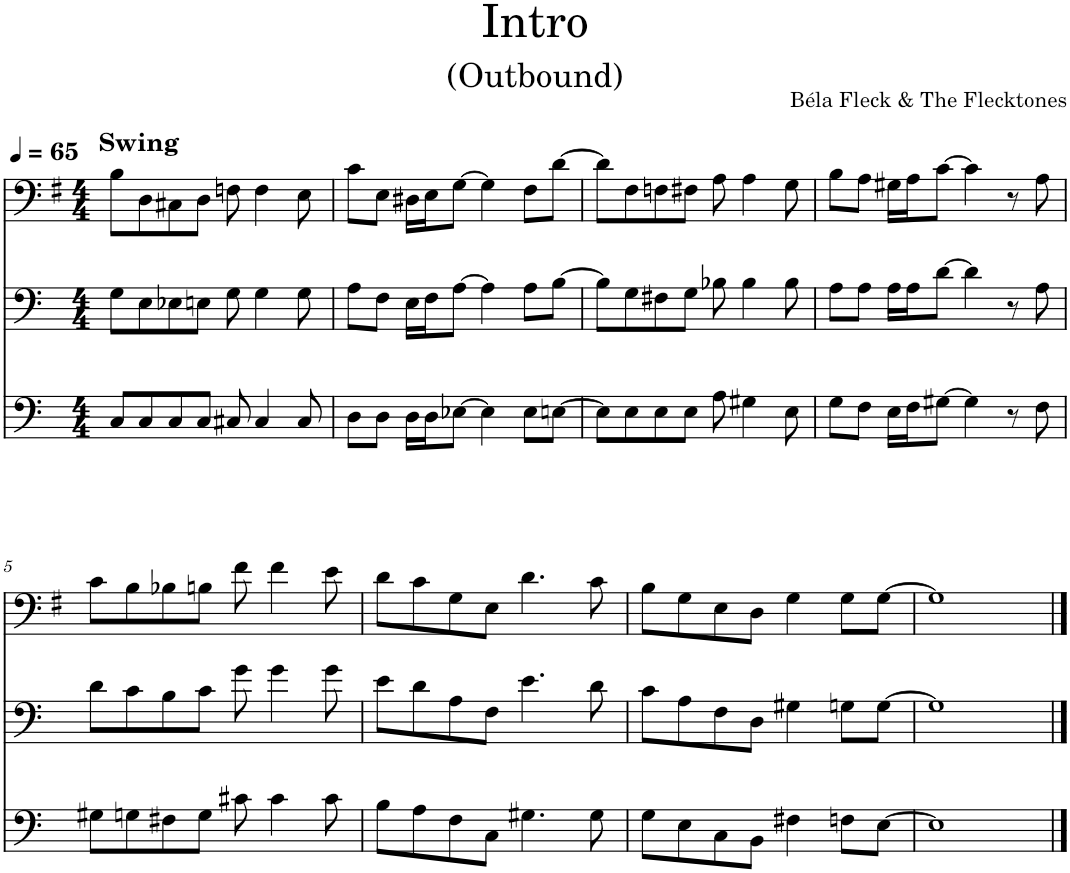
**kern	**kern	**kern
*part3	*part2	*part1
*staff3	*staff2	*staff1
*I"Trombone	*I"Trombone	*I"Piano, setBfree DSP Tonewheel Organ
*I'Trb	*I'Trb	*
*clefF4	*clefF4	*clefF4
*	*	*Trd-3c-5
*k[]	*k[]	*k[f#]
*M4/4	*M4/4	*M4/4
*MM65	*MM65	*MM65
=1	=1	=1
!	!	!LO:TX:a:B:t=Swing
8C/L	8G\L	8B\L
8C/	8E\	8D\
8C/	8E-X\	8C#X\
8C/J	8En\J	8D\J
8C#X/	8G\	8Fn\
4C#/	4G\	4F\
8C#/	8G\	8E\
=2	=2	=2
8D\L	8A\L	8c\L
8D\J	8F\J	8E\J
16D\LL	16E\LL	16D#X\LL
16D\J	16F\J	16E\J
[8E-X\J	[8A\J	[8G\J
4E-\]	4A\]	4G\]
8E-\L	8A\L	8F#\L
[8En\J	[8B\J	[8d\J
=3	=3	=3
8E\L]	8B\L]	8d\L]
8E\	8G\	8F#\
8E\	8F#X\	8Fn\
8E\J	8G\J	8F#X\J
8A\	8B-X\	8A\
4G#X\	4B-\	4A\
8E\	8B-\	8G\
=4	=4	=4
8G\L	8A\L	8B\L
8F\J	8A\J	8A\J
16E\LL	16A\LL	16G#X\LL
16F\J	16A\J	16A\J
[8G#X\J	[8d\J	[8c\J
4G#\]	4d\]	4c\]
8r	8r	8r
8F\	8A\	8A\
!!LO:LB:g=z
=5	=5	=5
8G#X\L	8d\L	8c\L
8Gn\	8c\	8B\
8F#X\	8B\	8B-X\
8G\J	8c\J	8Bn\J
8c#X\	8g\	8f#\
4c#\	4g\	4f#\
8c#\	8g\	8e\
=6	=6	=6
8B\L	8e\L	8d\L
8A\	8d\	8c\
8F\	8A\	8G\
8C\J	8F\J	8E\J
4.G#X\	4.e\	4.d\
8G#\	8d\	8c\
=7	=7	=7
8G\L	8c\L	8B\L
8E\	8A\	8G\
8C\	8F\	8E\
8BB\J	8D\J	8D\J
4F#X\	4G#X\	4G\
8Fn\L	8Gn\L	8G\L
[8E\J	[8G\J	[8G\J
=8	=8	=8
1E]	1G]	1G]
==	==	==
*-	*-	*-
